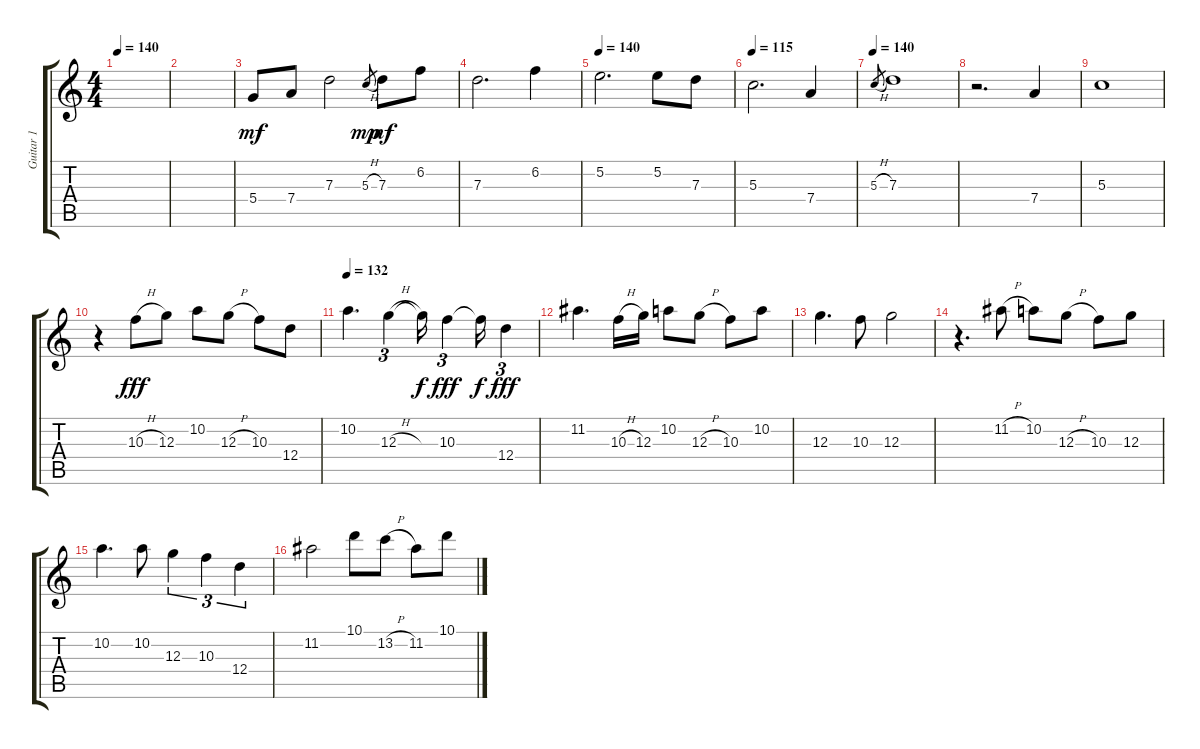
\track ("Guitar 1" "Guitar 1") {instrument electricguitarclean}
\staff {score tabs}
\tuning (E4 B3 G3 D3 A2 E2) {hide}
\ts (4 4)
\tempo 140
\clef g2
\ks c
|
|
5.4.8{dy mf} 7.4.8 7.3.2 5.3{h}.8{gr dy mp} 7.3.8{dy mf} 6.2.8 |
7.3.2{d} 6.2.4 |
\tempo 140
5.2.2{d} 5.2.8 7.3.8 |
\tempo 115
5.3.2{d} 7.4.4 |
\tempo 140
5.3{h}.8{gr} 7.3.1 |
r.2{d} 7.4.4 |
5.3.1 |
r.4 10.3{h}.8{dy fff} 12.3.8 10.2.8 12.3{h}.8 10.3.8 12.4.8 |
\tempo 132
10.2.4{d} 12.3{h}.4{tu (3 2)} 12.3{t}.16{dy f} 10.3.4{tu (3 2) dy fff} 10.3{t}.16{dy f} 12.4.4{tu (3 2) dy fff} |
11.2.4{d} 10.3{h}.16 12.3.16 10.2.8 12.3{h}.8 10.3.8 10.2.8 |
12.3.4{d} 10.3.8 12.3.2 |
r.4{d} 11.2{h}.8 10.2.8 12.3{h}.8 10.3.8 12.3.8 |
10.2.4{d} 10.2.8 12.3.4{tu (3 2)} 10.3.4{tu (3 2)} 12.4.4{tu (3 2)} |
11.2.2 10.1.8 13.2{h}.8 11.2.8 10.1.8
